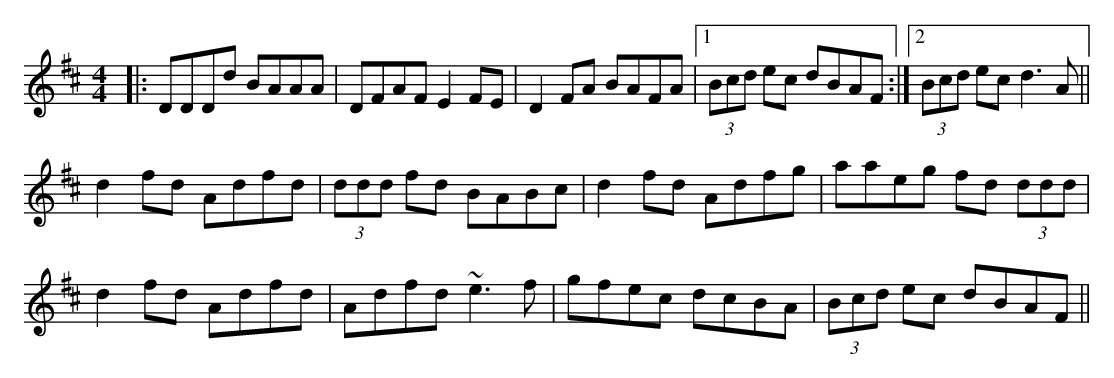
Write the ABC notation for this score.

X:1
M:4/4
K:D
|:DDDd BAAA|DFAF E2FE|D2FA BAFA|1 (3Bcd ec dBAF:|2 (3Bcd ec d3A||
d2fd Adfd|(3ddd fd BABc|d2fd Adfg|aaeg fd (3ddd|
d2fd Adfd|Adfd ~e3f|gfec dcBA|(3Bcd ec dBAF||
